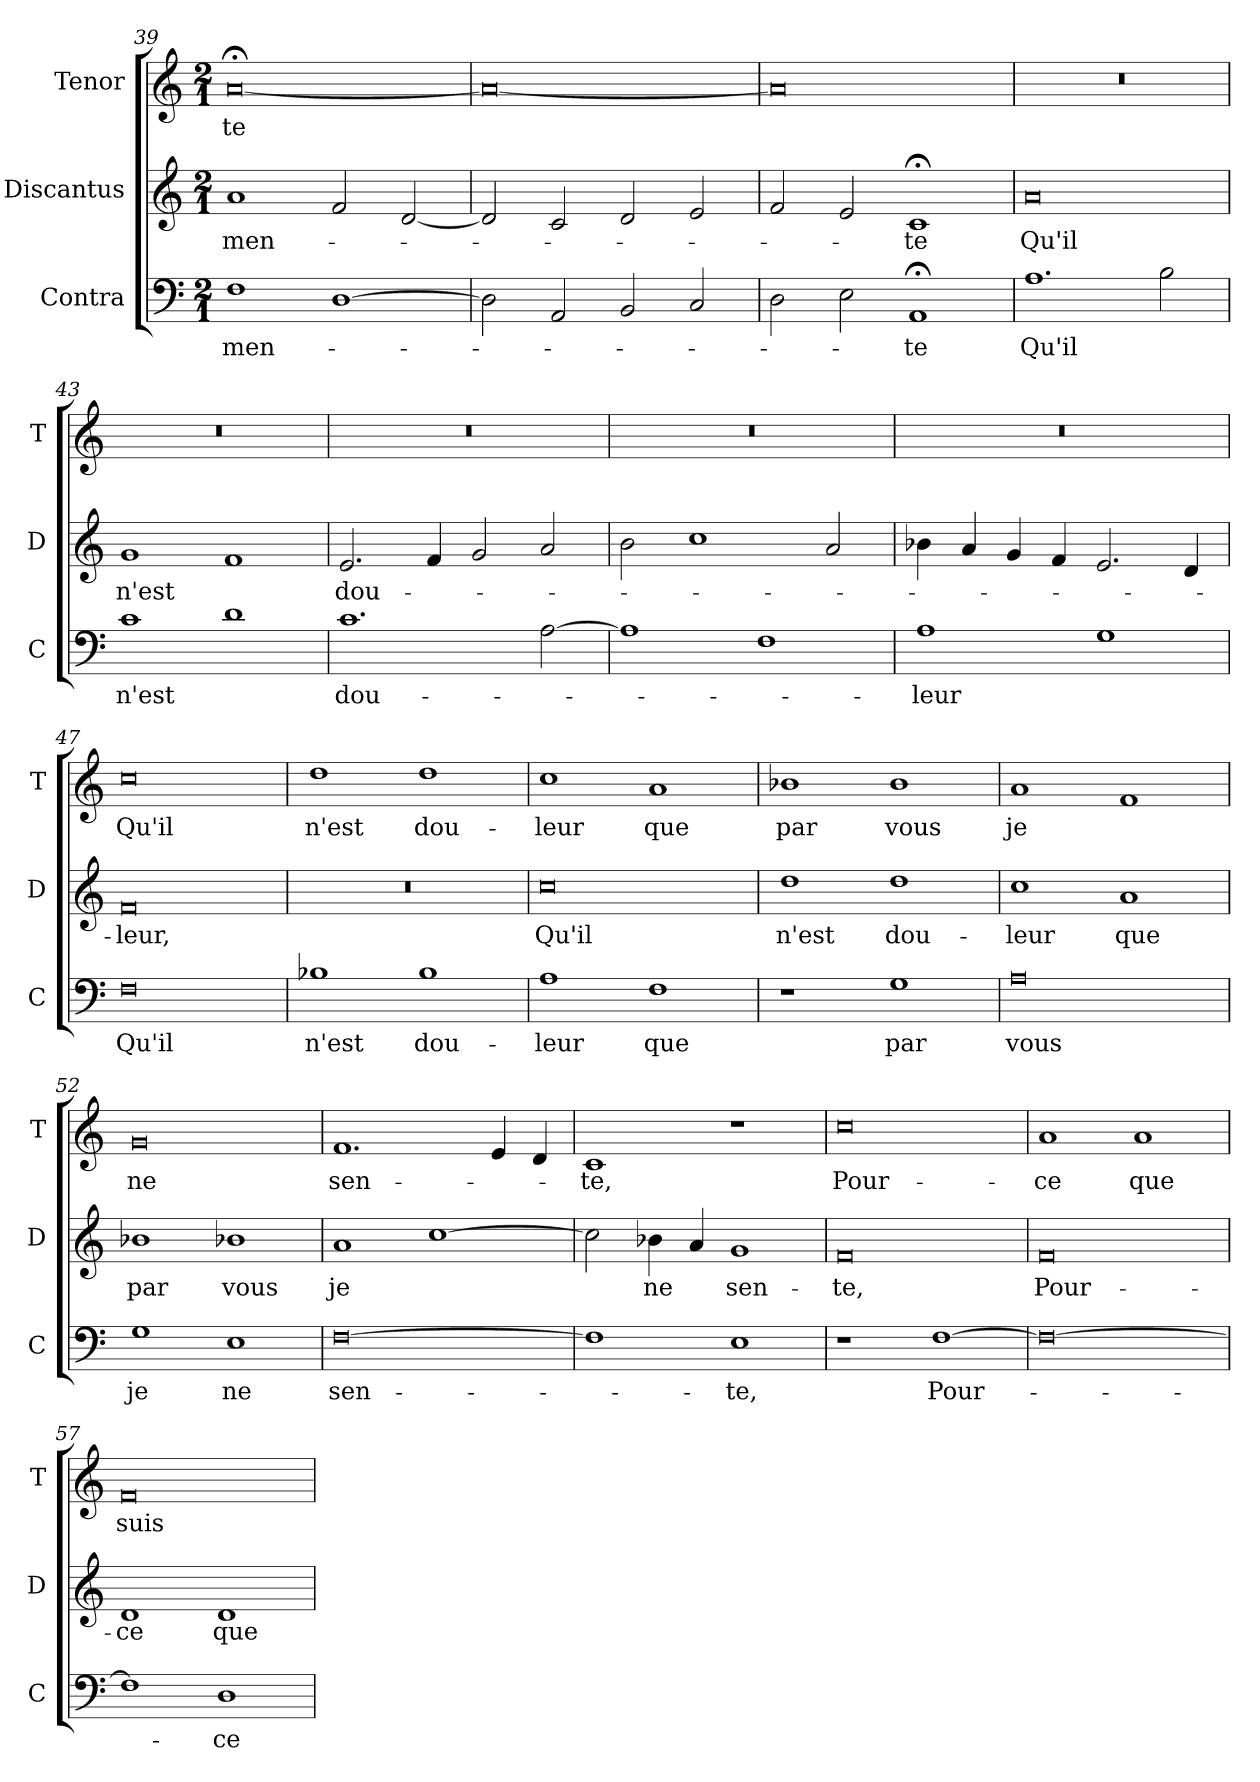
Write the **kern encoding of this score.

**kern	**text	**kern	**text	**kern	**text
*part3	*part3	*part2	*part2	*part1	*part1
*staff3	*staff3	*staff2	*staff2	*staff1	*staff1
*I"Contra	*	*I"Discantus	*	*I"Tenor	*
*I'C	*	*I'D	*	*I'T	*
*clefF4	*	*clefG2	*	*clefG2	*
*k[]	*	*k[]	*	*k[]	*
*M2/1	*	*M2/1	*	*M2/1	*
=39	=39	=39	=39	=39	=39
1F	-men-	1a	-men-	[0a;<	-te
[1D	.	2f/	.	.	.
.	.	[2d/	.	.	.
=40	=40	=40	=40	=40	=40
2D\]	.	2d/]	.	0a_	.
2AA/	.	2c/	.	.	.
2BB/	.	2d/	.	.	.
2C/	.	2e/	.	.	.
=41	=41	=41	=41	=41	=41
2D\	.	2f/	.	0a]	.
2E\	.	2e/	.	.	.
1AA;<	-te	1c;<	-te	.	.
=42	=42	=42	=42	=42	=42
1.A	Qu'il	0a	Qu'il	0r	.
2B\	.	.	.	.	.
=43	=43	=43	=43	=43	=43
1c	n'est	1g	n'est	0r	.
1d	.	1f	.	.	.
=44	=44	=44	=44	=44	=44
1.c	dou-	2.e/	dou-	0r	.
.	.	4f/	.	.	.
.	.	2g/	.	.	.
[2A\	.	2a/	.	.	.
=45	=45	=45	=45	=45	=45
1A]	.	2b\	.	0r	.
.	.	1cc	.	.	.
1F	.	.	.	.	.
.	.	2a/	.	.	.
=46	=46	=46	=46	=46	=46
1A	-leur	4b-X\	.	0r	.
.	.	4a/	.	.	.
.	.	4g/	.	.	.
.	.	4f/	.	.	.
1G	.	2.e/	.	.	.
.	.	4d/	.	.	.
=47	=47	=47	=47	=47	=47
0F	Qu'il	0f	-leur,	0cc	Qu'il
=48	=48	=48	=48	=48	=48
1B-X	n'est	0r	.	1dd	n'est
1B-	dou-	.	.	1dd	dou-
=49	=49	=49	=49	=49	=49
1A	-leur	0cc	Qu'il	1cc	-leur
1F	que	.	.	1a	que
=50	=50	=50	=50	=50	=50
1r	.	1dd	n'est	1b-X	par
1G	par	1dd	dou-	1b-	vous
=51	=51	=51	=51	=51	=51
0A	vous	1cc	-leur	1a	je
.	.	1a	que	1f	.
=52	=52	=52	=52	=52	=52
1G	je	1b-X	par	0g	ne
1E	ne	1b-X	vous	.	.
=53	=53	=53	=53	=53	=53
[0F	sen-	1a	je	1.f	sen-
.	.	[1cc	.	.	.
.	.	.	.	4e/	.
.	.	.	.	4d/	.
=54	=54	=54	=54	=54	=54
1F]	.	2cc\]	.	1c	-te,
.	.	4b-X\	ne	.	.
.	.	4a/	.	.	.
1E	-te,	1g	sen-	1r	.
=55	=55	=55	=55	=55	=55
1r	.	0f	-te,	0cc	Pour-
[1F	Pour-	.	.	.	.
=56	=56	=56	=56	=56	=56
0F_	.	0f	Pour-	1a	-ce
.	.	.	.	1a	que
=57	=57	=57	=57	=57	=57
1F]	.	1d	-ce	0f	suis
1D	-ce	1d	que	.	.
=	=	=	=	=	=
*-	*-	*-	*-	*-	*-
